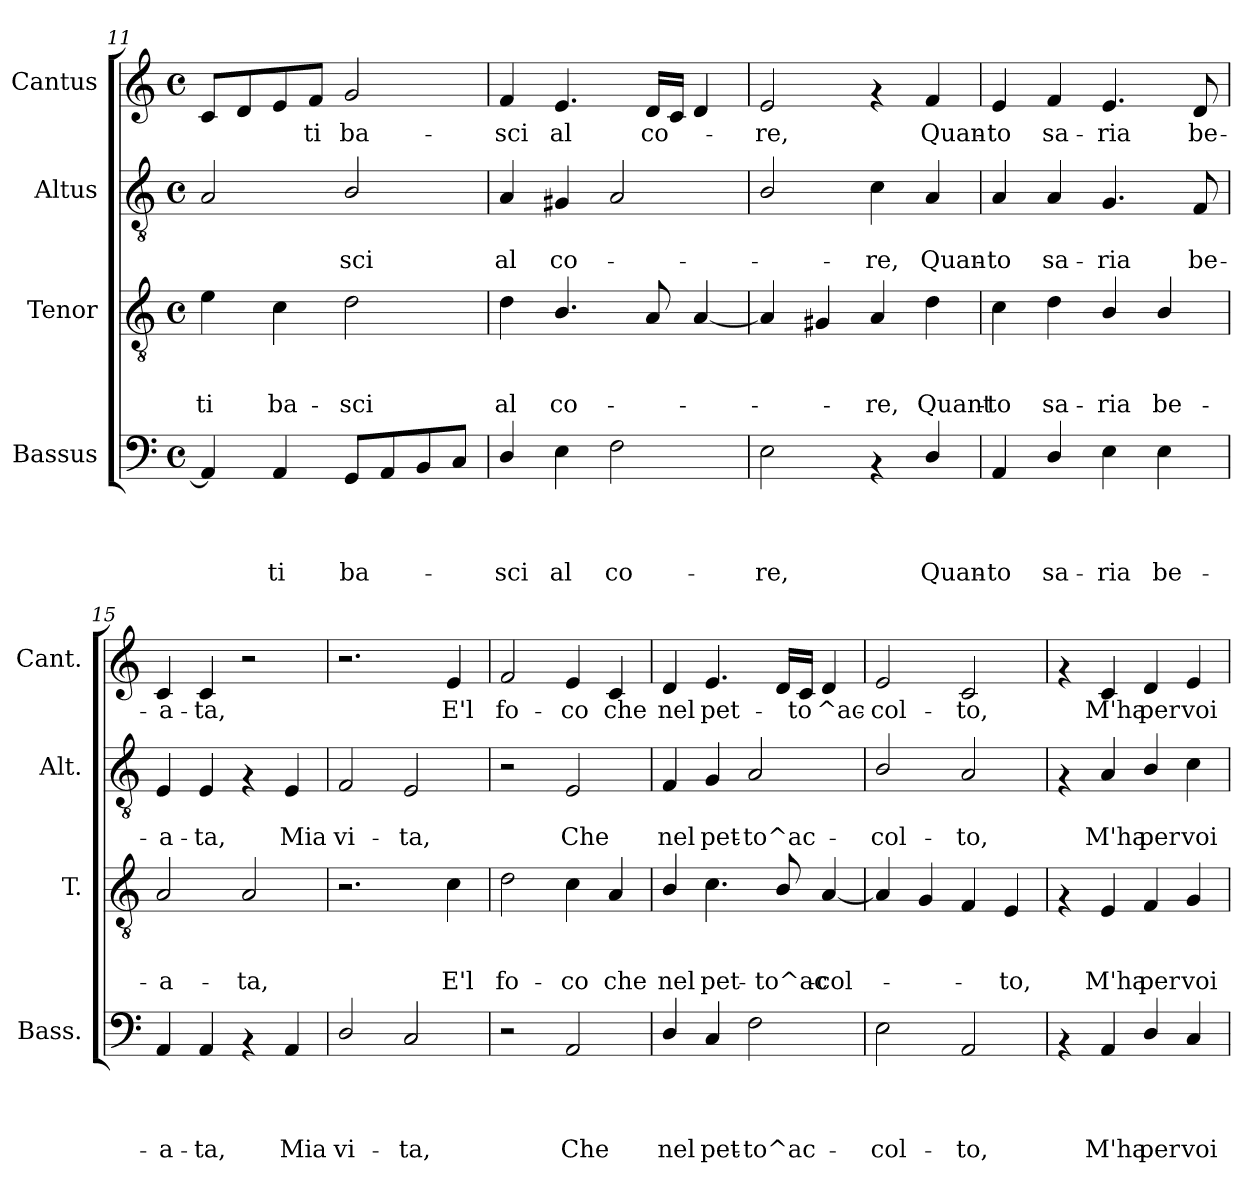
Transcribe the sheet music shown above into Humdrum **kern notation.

**kern	**text	**text	**text	**text	**kern	**text	**text	**text	**kern	**text	**text	**kern	**text
*part4	*part4	*part4	*part4	*part4	*part3	*part3	*part3	*part3	*part2	*part2	*part2	*part1	*part1
*staff4	*staff4	*staff4	*staff4	*staff4	*staff3	*staff3	*staff3	*staff3	*staff2	*staff2	*staff2	*staff1	*staff1
*I"Bassus	*	*	*	*	*I"Tenor	*	*	*	*I"Altus	*	*	*I"Cantus	*
*I'Bass.	*	*	*	*	*I'T.	*	*	*	*I'Alt.	*	*	*I'Cant.	*
*clefF4	*	*	*	*	*clefGv2	*	*	*	*clefGv2	*	*	*clefG2	*
*k[]	*	*	*	*	*k[]	*	*	*	*k[]	*	*	*k[]	*
*C:	*	*	*	*	*C:	*	*	*	*C:	*	*	*C:	*
*M4/4	*	*	*	*	*M4/4	*	*	*	*M4/4	*	*	*M4/4	*
*met(c)	*	*	*	*	*met(c)	*	*	*	*met(c)	*	*	*met(c)	*
=11	=11	=11	=11	=11	=11	=11	=11	=11	=11	=11	=11	=11	=11
!	!	!	!	!	!	!	!	!LO:LY:b	!	!	!	!	!
4AA/]	.	.	.	.	4e\	.	.	-ti	2A/	.	.	8c/L	.
.	.	.	.	.	.	.	.	.	.	.	.	8d/	.
!	!	!	!	!LO:LY:b	!	!	!	!LO:LY:b	!	!	!	!	!
4AA/	.	.	.	-ti	4c\	.	.	ba-	.	.	.	8e/	.
!	!	!	!	!	!	!	!	!	!	!	!	!	!LO:LY:b
.	.	.	.	.	.	.	.	.	.	.	.	8f/J	-ti
!	!	!	!	!LO:LY:b	!	!	!	!LO:LY:b	!	!	!LO:LY:b	!	!LO:LY:b
8GG/L	.	.	.	ba-	2d\	.	.	-sci	2B/	.	-sci	2g/	ba-
8AA/	.	.	.	.	.	.	.	.	.	.	.	.	.
8BB/	.	.	.	.	.	.	.	.	.	.	.	.	.
8C/J	.	.	.	.	.	.	.	.	.	.	.	.	.
!!LO:PB:g=z
=12	=12	=12	=12	=12	=12	=12	=12	=12	=12	=12	=12	=12	=12
!	!	!	!	!LO:LY:b	!	!	!	!LO:LY:b	!	!	!LO:LY:b	!	!LO:LY:b
4D/	.	.	.	-sci	4d\	.	.	al	4A/	.	al	4f/	-sci
!	!	!	!	!LO:LY:b	!	!	!	!LO:LY:b	!	!	!LO:LY:b	!	!LO:LY:b
4E\	.	.	.	al	4.B/	.	.	co-	4G#X/	.	co-	4.e/	al
!	!	!	!	!LO:LY:b	!	!	!	!	!	!	!	!	!
2F\	.	.	.	co-	.	.	.	.	2A/	.	.	.	.
!	!	!	!	!	!	!	!	!	!	!	!	!	!LO:LY:b
.	.	.	.	.	8A/	.	.	.	.	.	.	16d/LL	co-
.	.	.	.	.	.	.	.	.	.	.	.	16c/JJ	.
.	.	.	.	.	[<4A/	.	.	.	.	.	.	4d/	.
=13	=13	=13	=13	=13	=13	=13	=13	=13	=13	=13	=13	=13	=13
!	!	!	!	!LO:LY:b	!	!	!	!	!	!	!	!	!LO:LY:b
2E\	.	.	.	-re,	4A/]	.	.	.	2B/	.	.	2e/	-re,
.	.	.	.	.	4G#X/	.	.	.	.	.	.	.	.
!	!	!	!	!	!	!	!	!LO:LY:b	!	!	!LO:LY:b	!	!
4rAA	.	.	.	.	4A/	.	.	-re,	4c\	.	-re,	4rf	.
!	!	!	!	!LO:LY:b	!	!	!	!LO:LY:b	!	!	!LO:LY:b	!	!LO:LY:b
4D/	.	.	.	Quan-	4d\	.	.	Quant-	4A/	.	Quan-	4f/	Quan-
=14	=14	=14	=14	=14	=14	=14	=14	=14	=14	=14	=14	=14	=14
!	!	!	!	!LO:LY:b	!	!	!	!LO:LY:b	!	!	!LO:LY:b	!	!LO:LY:b
4AA/	.	.	.	-to	4c\	.	.	-to	4A/	.	-to	4e/	-to
!	!	!	!	!LO:LY:b	!	!	!	!LO:LY:b	!	!	!LO:LY:b	!	!LO:LY:b
4D/	.	.	.	sa-	4d\	.	.	sa-	4A/	.	sa-	4f/	sa-
!	!	!	!	!LO:LY:b	!	!	!	!LO:LY:b	!	!	!LO:LY:b	!	!LO:LY:b
4E\	.	.	.	-ria	4B/	.	.	-ria	4.G/	.	-ria	4.e/	-ria
!	!	!	!	!LO:LY:b	!	!	!	!LO:LY:b	!	!	!	!	!
4E\	.	.	.	be-	4B/	.	.	be-	.	.	.	.	.
!	!	!	!	!	!	!	!	!	!	!	!LO:LY:b	!	!LO:LY:b
.	.	.	.	.	.	.	.	.	8F/	.	be-	8d/	be-
=15	=15	=15	=15	=15	=15	=15	=15	=15	=15	=15	=15	=15	=15
!	!	!	!	!LO:LY:b	!	!	!	!LO:LY:b	!	!	!LO:LY:b	!	!LO:LY:b
4AA/	.	.	.	-a-	2A/	.	.	-a-	4E/	.	-a-	4c/	-a-
!	!	!	!	!LO:LY:b	!	!	!	!	!	!	!LO:LY:b	!	!LO:LY:b
4AA/	.	.	.	-ta,	.	.	.	.	4E/	.	-ta,	4c/	-ta,
!	!	!	!	!	!	!	!	!LO:LY:b	!	!	!	!	!
4rAA	.	.	.	.	2A/	.	.	-ta,	4rF	.	.	2r	.
!	!	!	!	!LO:LY:b	!	!	!	!	!	!	!LO:LY:b	!	!
4AA/	.	.	.	Mia	.	.	.	.	4E/	.	Mia	.	.
=16	=16	=16	=16	=16	=16	=16	=16	=16	=16	=16	=16	=16	=16
!	!	!	!	!LO:LY:b	!	!	!	!	!	!	!LO:LY:b	!	!
2D/	.	.	.	vi-	2.r	.	.	.	2F/	.	vi-	2.r	.
!	!	!	!	!LO:LY:b	!	!	!	!	!	!	!LO:LY:b	!	!
2C/	.	.	.	-ta,	.	.	.	.	2E/	.	-ta,	.	.
!	!	!	!	!	!	!	!	!LO:LY:b	!	!	!	!	!LO:LY:b
.	.	.	.	.	4c\	.	.	E'l	.	.	.	4e/	E'l
=17	=17	=17	=17	=17	=17	=17	=17	=17	=17	=17	=17	=17	=17
!	!	!	!	!	!	!	!	!LO:LY:b	!	!	!	!	!LO:LY:b
2r	.	.	.	.	2d\	.	.	fo-	2r	.	.	2f/	fo-
!	!	!	!	!LO:LY:b	!	!	!	!LO:LY:b	!	!	!LO:LY:b	!	!LO:LY:b
2AA/	.	.	.	Che	4c\	.	.	-co	2E/	.	Che	4e/	-co
!	!	!	!	!	!	!	!	!LO:LY:b	!	!	!	!	!LO:LY:b
.	.	.	.	.	4A/	.	.	che	.	.	.	4c/	che
!!LO:PB:g=z
=18	=18	=18	=18	=18	=18	=18	=18	=18	=18	=18	=18	=18	=18
!	!	!	!	!LO:LY:b	!	!	!	!LO:LY:b	!	!	!LO:LY:b	!	!LO:LY:b
4D/	.	.	.	nel	4B/	.	.	nel	4F/	.	nel	4d/	nel
!	!	!	!	!LO:LY:b	!	!	!	!LO:LY:b	!	!	!LO:LY:b	!	!LO:LY:b
4C/	.	.	.	pet-	4.c\	.	.	pet-	4G/	.	pet-	4.e/	pet-
!	!	!	!	!LO:LY:b	!	!	!	!	!	!	!LO:LY:b	!	!
2F\	.	.	.	-to^ac-	.	.	.	.	2A/	.	-to^ac-	.	.
!	!	!	!	!	!	!	!	!LO:LY:b	!	!	!	!	!
.	.	.	.	.	8B/	.	.	-to^ac-	.	.	.	16d/LL	.
!	!	!	!	!	!	!	!	!	!	!	!	!	!LO:LY:b
.	.	.	.	.	.	.	.	.	.	.	.	16c/JJ	-to
!	!	!	!	!	!	!	!	!LO:LY:b	!	!	!	!	!LO:LY:b
.	.	.	.	.	[<4A/	.	.	-col-	.	.	.	4d/	^ac-
=19	=19	=19	=19	=19	=19	=19	=19	=19	=19	=19	=19	=19	=19
!	!	!	!	!LO:LY:b	!	!	!	!	!	!	!LO:LY:b	!	!LO:LY:b
2E\	.	.	.	-col-	4A/]	.	.	.	2B/	.	-col-	2e/	-col-
.	.	.	.	.	4G/	.	.	.	.	.	.	.	.
!	!	!	!	!LO:LY:b	!	!	!	!	!	!	!LO:LY:b	!	!LO:LY:b
2AA/	.	.	.	-to,	4F/	.	.	.	2A/	.	-to,	2c/	-to,
!	!	!	!	!	!	!	!	!LO:LY:b	!	!	!	!	!
.	.	.	.	.	4E/	.	.	-to,	.	.	.	.	.
=20	=20	=20	=20	=20	=20	=20	=20	=20	=20	=20	=20	=20	=20
4rAA	.	.	.	.	4rF	.	.	.	4rF	.	.	4rf	.
!	!	!	!	!LO:LY:b	!	!	!	!LO:LY:b	!	!	!LO:LY:b	!	!LO:LY:b
4AA/	.	.	.	M'ha	4E/	.	.	M'ha	4A/	.	M'ha	4c/	M'ha
!	!	!	!	!LO:LY:b	!	!	!	!LO:LY:b	!	!	!LO:LY:b	!	!LO:LY:b
4D/	.	.	.	per	4F/	.	.	per	4B/	.	per	4d/	per
!	!	!	!	!LO:LY:b	!	!	!	!LO:LY:b	!	!	!LO:LY:b	!	!LO:LY:b
4C/	.	.	.	voi	4G/	.	.	voi	4c\	.	voi	4e/	voi
=	=	=	=	=	=	=	=	=	=	=	=	=	=
*-	*-	*-	*-	*-	*-	*-	*-	*-	*-	*-	*-	*-	*-
